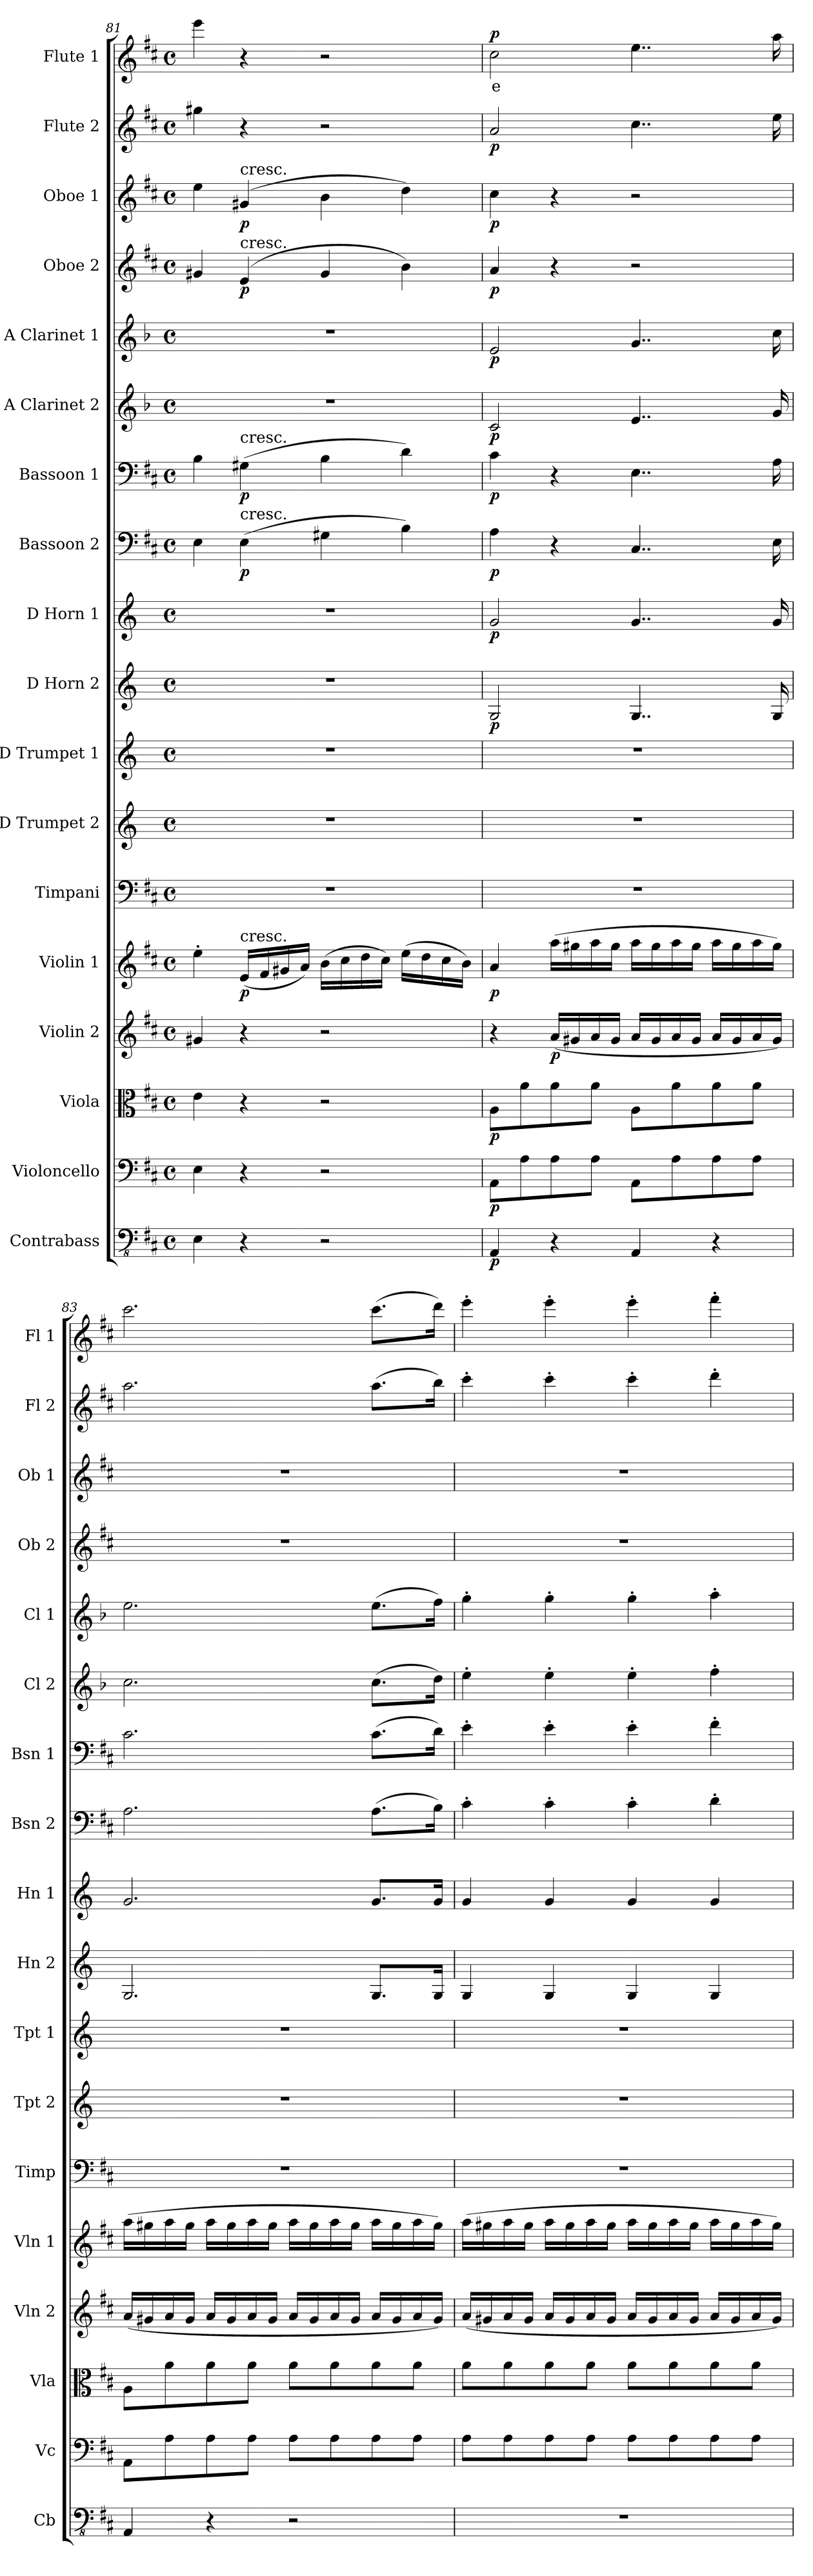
**kern	**dynam	**kern	**dynam	**kern	**dynam	**kern	**dynam	**kern	**dynam	**kern	**kern	**kern	**kern	**dynam	**kern	**dynam	**kern	**dynam	**kern	**dynam	**kern	**dynam	**kern	**dynam	**kern	**dynam	**kern	**dynam	**kern	**dynam	**kern	**text	**dynam
*part18	*part18	*part17	*part17	*part16	*part16	*part15	*part15	*part14	*part14	*part13	*part12	*part11	*part10	*part10	*part9	*part9	*part8	*part8	*part7	*part7	*part6	*part6	*part5	*part5	*part4	*part4	*part3	*part3	*part2	*part2	*part1	*part1	*part1
*staff18	*staff18	*staff17	*staff17	*staff16	*staff16	*staff15	*staff15	*staff14	*staff14	*staff13	*staff12	*staff11	*staff10	*staff10	*staff9	*staff9	*staff8	*staff8	*staff7	*staff7	*staff6	*staff6	*staff5	*staff5	*staff4	*staff4	*staff3	*staff3	*staff2	*staff2	*staff1	*staff1	*staff1
*I"Contrabass	*	*I"Violoncello	*	*I"Viola	*	*I"Violin 2	*	*I"Violin 1	*	*I"Timpani	*I"D Trumpet 2	*I"D Trumpet 1	*I"D Horn 2	*	*I"D Horn 1	*	*I"Bassoon 2	*	*I"Bassoon 1	*	*I"A Clarinet 2	*	*I"A Clarinet 1	*	*I"Oboe 2	*	*I"Oboe 1	*	*I"Flute 2	*	*I"Flute 1	*	*
*I'Cb	*	*I'Vc	*	*I'Vla	*	*I'Vln 2	*	*I'Vln 1	*	*I'Timp	*I'Tpt 2	*I'Tpt 1	*I'Hn 2	*	*I'Hn 1	*	*I'Bsn 2	*	*I'Bsn 1	*	*I'Cl 2	*	*I'Cl 1	*	*I'Ob 2	*	*I'Ob 1	*	*I'Fl 2	*	*I'Fl 1	*	*
*clefFv4	*	*clefF4	*	*clefC3	*	*clefG2	*	*clefG2	*	*clefF4	*clefG2	*clefG2	*clefG2	*	*clefG2	*	*clefF4	*	*clefF4	*	*clefG2	*	*clefG2	*	*clefG2	*	*clefG2	*	*clefG2	*	*clefG2	*	*
*	*	*	*	*	*	*	*	*	*	*	*ITrd-1c-2	*ITrd-1c-2	*ITrd6c10	*	*ITrd6c10	*	*	*	*	*	*ITrd2c3	*	*ITrd2c3	*	*	*	*	*	*	*	*	*	*
*k[f#c#]	*	*k[f#c#]	*	*k[f#c#]	*	*k[f#c#]	*	*k[f#c#]	*	*k[f#c#]	*k[f#c#]	*k[f#c#]	*k[f#c#]	*	*k[f#c#]	*	*k[f#c#]	*	*k[f#c#]	*	*k[f#c#]	*	*k[f#c#]	*	*k[f#c#]	*	*k[f#c#]	*	*k[f#c#]	*	*k[f#c#]	*	*
*M4/4	*	*M4/4	*	*M4/4	*	*M4/4	*	*M4/4	*	*M4/4	*M4/4	*M4/4	*M4/4	*	*M4/4	*	*M4/4	*	*M4/4	*	*M4/4	*	*M4/4	*	*M4/4	*	*M4/4	*	*M4/4	*	*M4/4	*	*
*met(c)	*	*met(c)	*	*met(c)	*	*met(c)	*	*met(c)	*	*met(c)	*met(c)	*met(c)	*met(c)	*	*met(c)	*	*met(c)	*	*met(c)	*	*met(c)	*	*met(c)	*	*met(c)	*	*met(c)	*	*met(c)	*	*met(c)	*	*
=81	=81	=81	=81	=81	=81	=81	=81	=81	=81	=81	=81	=81	=81	=81	=81	=81	=81	=81	=81	=81	=81	=81	=81	=81	=81	=81	=81	=81	=81	=81	=81	=81	=81
4EE\	.	4E\	.	4e\	.	4g#X/	.	4ee'\	.	1r	1r	1r	1r	.	1r	.	4E\	.	4B\	.	1r	.	1r	.	4g#X/	.	4ee\	.	4gg#X\	.	4eee\	.	.
!	!	!	!	!	!	!	!	!	!	!	!	!	!	!	!	!	!	!	!	!	!	!	!	!	!	!	!LO:TX:a:t=cresc.	!	!	!	!	!	!
!	!	!	!	!	!	!	!	!	!	!	!	!	!	!	!	!	!	!	!	!	!	!	!	!	!LO:TX:a:t=cresc.	!	!	!	!	!	!	!	!
!	!	!	!	!	!	!	!	!	!	!	!	!	!	!	!	!	!	!	!LO:TX:a:t=cresc.	!	!	!	!	!	!	!	!	!	!	!	!	!	!
!	!	!	!	!	!	!	!	!	!	!	!	!	!	!	!	!	!LO:TX:a:t=cresc.	!	!	!	!	!	!	!	!	!	!	!	!	!	!	!	!
!	!	!	!	!	!	!	!	!LO:TX:a:t=cresc.	!	!	!	!	!	!	!	!	!	!	!	!	!	!	!	!	!	!	!	!	!	!	!	!	!
!	!	!	!	!	!	!	!	!	!LO:DY:b	!	!	!	!	!	!	!	!	!LO:DY:b	!	!LO:DY:b	!	!	!	!	!	!LO:DY:b	!	!LO:DY:b	!	!	!	!	!
4r	.	4r	.	4r	.	4r	.	(16e/LL	p	.	.	.	.	.	.	.	(4E\	p	(4G#X\	p	.	.	.	.	(4e/	p	(4g#X/	p	4r	.	4r	.	.
.	.	.	.	.	.	.	.	16f#/	.	.	.	.	.	.	.	.	.	.	.	.	.	.	.	.	.	.	.	.	.	.	.	.	.
.	.	.	.	.	.	.	.	16g#X/	.	.	.	.	.	.	.	.	.	.	.	.	.	.	.	.	.	.	.	.	.	.	.	.	.
.	.	.	.	.	.	.	.	16a/JJ)	.	.	.	.	.	.	.	.	.	.	.	.	.	.	.	.	.	.	.	.	.	.	.	.	.
2r	.	2r	.	2r	.	2r	.	(16b\LL	.	.	.	.	.	.	.	.	4G#X\	.	4B\	.	.	.	.	.	4g#/	.	4b\	.	2r	.	2r	.	.
.	.	.	.	.	.	.	.	16cc#\	.	.	.	.	.	.	.	.	.	.	.	.	.	.	.	.	.	.	.	.	.	.	.	.	.
.	.	.	.	.	.	.	.	16dd\	.	.	.	.	.	.	.	.	.	.	.	.	.	.	.	.	.	.	.	.	.	.	.	.	.
.	.	.	.	.	.	.	.	16cc#\JJ)	.	.	.	.	.	.	.	.	.	.	.	.	.	.	.	.	.	.	.	.	.	.	.	.	.
.	.	.	.	.	.	.	.	(16ee\LL	.	.	.	.	.	.	.	.	4B\)	.	4d\)	.	.	.	.	.	4b\)	.	4dd\)	.	.	.	.	.	.
.	.	.	.	.	.	.	.	16dd\	.	.	.	.	.	.	.	.	.	.	.	.	.	.	.	.	.	.	.	.	.	.	.	.	.
.	.	.	.	.	.	.	.	16cc#\	.	.	.	.	.	.	.	.	.	.	.	.	.	.	.	.	.	.	.	.	.	.	.	.	.
.	.	.	.	.	.	.	.	16b\JJ)	.	.	.	.	.	.	.	.	.	.	.	.	.	.	.	.	.	.	.	.	.	.	.	.	.
!!LO:PB:g=z
=82	=82	=82	=82	=82	=82	=82	=82	=82	=82	=82	=82	=82	=82	=82	=82	=82	=82	=82	=82	=82	=82	=82	=82	=82	=82	=82	=82	=82	=82	=82	=82	=82	=82
!	!LO:DY:b	!	!LO:DY:b	!	!LO:DY:b	!	!	!	!LO:DY:b	!	!	!	!	!LO:DY:b	!	!LO:DY:b	!	!LO:DY:b	!	!LO:DY:b	!	!LO:DY:b	!	!LO:DY:b	!	!LO:DY:b	!	!LO:DY:b	!	!LO:DY:b	!	!LO:LY:b:color=#FF0000	!LO:DY:b
4AAA/	p	8AA\L	p	8A\L	p	4r	.	4a/	p	1r	1r	1r	2AA/	p	2A/	p	4A\	p	4c#\	p	2A/	p	2c#/	p	4a/	p	4cc#\	p	2a/	p	2cc#\	e	p
.	.	8A\	.	8a\	.	.	.	.	.	.	.	.	.	.	.	.	.	.	.	.	.	.	.	.	.	.	.	.	.	.	.	.	.
!	!	!	!	!	!	!	!LO:DY:b	!	!	!	!	!	!	!	!	!	!	!	!	!	!	!	!	!	!	!	!	!	!	!	!	!	!
4r	.	8A\	.	8a\	.	(16a/LL	p	(16aa\LL	.	.	.	.	.	.	.	.	4r	.	4r	.	.	.	.	.	4r	.	4r	.	.	.	.	.	.
.	.	.	.	.	.	16g#X/	.	16gg#X\	.	.	.	.	.	.	.	.	.	.	.	.	.	.	.	.	.	.	.	.	.	.	.	.	.
.	.	8A\J	.	8a\J	.	16a/	.	16aa\	.	.	.	.	.	.	.	.	.	.	.	.	.	.	.	.	.	.	.	.	.	.	.	.	.
.	.	.	.	.	.	16g#/JJ	.	16gg#\JJ	.	.	.	.	.	.	.	.	.	.	.	.	.	.	.	.	.	.	.	.	.	.	.	.	.
4AAA/	.	8AA\L	.	8A\L	.	16a/LL	.	16aa\LL	.	.	.	.	4..AA/	.	4..A/	.	4..C#/	.	4..E\	.	4..c#/	.	4..e/	.	2r	.	2r	.	4..cc#\	.	4..ee\	.	.
.	.	.	.	.	.	16g#/	.	16gg#\	.	.	.	.	.	.	.	.	.	.	.	.	.	.	.	.	.	.	.	.	.	.	.	.	.
.	.	8A\	.	8a\	.	16a/	.	16aa\	.	.	.	.	.	.	.	.	.	.	.	.	.	.	.	.	.	.	.	.	.	.	.	.	.
.	.	.	.	.	.	16g#/JJ	.	16gg#\JJ	.	.	.	.	.	.	.	.	.	.	.	.	.	.	.	.	.	.	.	.	.	.	.	.	.
4r	.	8A\	.	8a\	.	16a/LL	.	16aa\LL	.	.	.	.	.	.	.	.	.	.	.	.	.	.	.	.	.	.	.	.	.	.	.	.	.
.	.	.	.	.	.	16g#/	.	16gg#\	.	.	.	.	.	.	.	.	.	.	.	.	.	.	.	.	.	.	.	.	.	.	.	.	.
.	.	8A\J	.	8a\J	.	16a/	.	16aa\	.	.	.	.	.	.	.	.	.	.	.	.	.	.	.	.	.	.	.	.	.	.	.	.	.
.	.	.	.	.	.	16g#/JJ)	.	16gg#\JJ)	.	.	.	.	16AA/	.	16A/	.	16E\	.	16A\	.	16e/	.	16a\	.	.	.	.	.	16ee\	.	16aa\	.	.
=83	=83	=83	=83	=83	=83	=83	=83	=83	=83	=83	=83	=83	=83	=83	=83	=83	=83	=83	=83	=83	=83	=83	=83	=83	=83	=83	=83	=83	=83	=83	=83	=83	=83
4AAA/	.	8AA\L	.	8A\L	.	(16a/LL	.	(16aa\LL	.	1r	1r	1r	2.AA/	.	2.A/	.	2.A\	.	2.c#\	.	2.a\	.	2.cc#\	.	1r	.	1r	.	2.aa\	.	2.ccc#\	.	.
.	.	.	.	.	.	16g#X/	.	16gg#X\	.	.	.	.	.	.	.	.	.	.	.	.	.	.	.	.	.	.	.	.	.	.	.	.	.
.	.	8A\	.	8a\	.	16a/	.	16aa\	.	.	.	.	.	.	.	.	.	.	.	.	.	.	.	.	.	.	.	.	.	.	.	.	.
.	.	.	.	.	.	16g#/JJ	.	16gg#\JJ	.	.	.	.	.	.	.	.	.	.	.	.	.	.	.	.	.	.	.	.	.	.	.	.	.
4r	.	8A\	.	8a\	.	16a/LL	.	16aa\LL	.	.	.	.	.	.	.	.	.	.	.	.	.	.	.	.	.	.	.	.	.	.	.	.	.
.	.	.	.	.	.	16g#/	.	16gg#\	.	.	.	.	.	.	.	.	.	.	.	.	.	.	.	.	.	.	.	.	.	.	.	.	.
.	.	8A\J	.	8a\J	.	16a/	.	16aa\	.	.	.	.	.	.	.	.	.	.	.	.	.	.	.	.	.	.	.	.	.	.	.	.	.
.	.	.	.	.	.	16g#/JJ	.	16gg#\JJ	.	.	.	.	.	.	.	.	.	.	.	.	.	.	.	.	.	.	.	.	.	.	.	.	.
2r	.	8A\L	.	8a\L	.	16a/LL	.	16aa\LL	.	.	.	.	.	.	.	.	.	.	.	.	.	.	.	.	.	.	.	.	.	.	.	.	.
.	.	.	.	.	.	16g#/	.	16gg#\	.	.	.	.	.	.	.	.	.	.	.	.	.	.	.	.	.	.	.	.	.	.	.	.	.
.	.	8A\	.	8a\	.	16a/	.	16aa\	.	.	.	.	.	.	.	.	.	.	.	.	.	.	.	.	.	.	.	.	.	.	.	.	.
.	.	.	.	.	.	16g#/JJ	.	16gg#\JJ	.	.	.	.	.	.	.	.	.	.	.	.	.	.	.	.	.	.	.	.	.	.	.	.	.
.	.	8A\	.	8a\	.	16a/LL	.	16aa\LL	.	.	.	.	8.AA/L	.	8.A/L	.	(8.A\L	.	(8.c#\L	.	(8.a\L	.	(8.cc#\L	.	.	.	.	.	(8.aa\L	.	(8.ccc#\L	.	.
.	.	.	.	.	.	16g#/	.	16gg#\	.	.	.	.	.	.	.	.	.	.	.	.	.	.	.	.	.	.	.	.	.	.	.	.	.
.	.	8A\J	.	8a\J	.	16a/	.	16aa\	.	.	.	.	.	.	.	.	.	.	.	.	.	.	.	.	.	.	.	.	.	.	.	.	.
.	.	.	.	.	.	16g#/JJ)	.	16gg#\JJ)	.	.	.	.	16AA/Jk	.	16A/Jk	.	16B\Jk)	.	16d\Jk)	.	16b\Jk)	.	16dd\Jk)	.	.	.	.	.	16bb\Jk)	.	16ddd\Jk)	.	.
=84	=84	=84	=84	=84	=84	=84	=84	=84	=84	=84	=84	=84	=84	=84	=84	=84	=84	=84	=84	=84	=84	=84	=84	=84	=84	=84	=84	=84	=84	=84	=84	=84	=84
1r	.	8A\L	.	8a\L	.	(16a/LL	.	(16aa\LL	.	1r	1r	1r	4AA/	.	4A/	.	4c#'\	.	4e'\	.	4cc#'\	.	4ee'\	.	1r	.	1r	.	4ccc#'\	.	4eee'\	.	.
.	.	.	.	.	.	16g#X/	.	16gg#X\	.	.	.	.	.	.	.	.	.	.	.	.	.	.	.	.	.	.	.	.	.	.	.	.	.
.	.	8A\	.	8a\	.	16a/	.	16aa\	.	.	.	.	.	.	.	.	.	.	.	.	.	.	.	.	.	.	.	.	.	.	.	.	.
.	.	.	.	.	.	16g#/JJ	.	16gg#\JJ	.	.	.	.	.	.	.	.	.	.	.	.	.	.	.	.	.	.	.	.	.	.	.	.	.
.	.	8A\	.	8a\	.	16a/LL	.	16aa\LL	.	.	.	.	4AA/	.	4A/	.	4c#'\	.	4e'\	.	4cc#'\	.	4ee'\	.	.	.	.	.	4ccc#'\	.	4eee'\	.	.
.	.	.	.	.	.	16g#/	.	16gg#\	.	.	.	.	.	.	.	.	.	.	.	.	.	.	.	.	.	.	.	.	.	.	.	.	.
.	.	8A\J	.	8a\J	.	16a/	.	16aa\	.	.	.	.	.	.	.	.	.	.	.	.	.	.	.	.	.	.	.	.	.	.	.	.	.
.	.	.	.	.	.	16g#/JJ	.	16gg#\JJ	.	.	.	.	.	.	.	.	.	.	.	.	.	.	.	.	.	.	.	.	.	.	.	.	.
.	.	8A\L	.	8a\L	.	16a/LL	.	16aa\LL	.	.	.	.	4AA/	.	4A/	.	4c#'\	.	4e'\	.	4cc#'\	.	4ee'\	.	.	.	.	.	4ccc#'\	.	4eee'\	.	.
.	.	.	.	.	.	16g#/	.	16gg#\	.	.	.	.	.	.	.	.	.	.	.	.	.	.	.	.	.	.	.	.	.	.	.	.	.
.	.	8A\	.	8a\	.	16a/	.	16aa\	.	.	.	.	.	.	.	.	.	.	.	.	.	.	.	.	.	.	.	.	.	.	.	.	.
.	.	.	.	.	.	16g#/JJ	.	16gg#\JJ	.	.	.	.	.	.	.	.	.	.	.	.	.	.	.	.	.	.	.	.	.	.	.	.	.
.	.	8A\	.	8a\	.	16a/LL	.	16aa\LL	.	.	.	.	4AA/	.	4A/	.	4d'\	.	4f#'\	.	4dd'\	.	4ff#'\	.	.	.	.	.	4ddd'\	.	4fff#'\	.	.
.	.	.	.	.	.	16g#/	.	16gg#\	.	.	.	.	.	.	.	.	.	.	.	.	.	.	.	.	.	.	.	.	.	.	.	.	.
.	.	8A\J	.	8a\J	.	16a/	.	16aa\	.	.	.	.	.	.	.	.	.	.	.	.	.	.	.	.	.	.	.	.	.	.	.	.	.
.	.	.	.	.	.	16g#/JJ)	.	16gg#\JJ)	.	.	.	.	.	.	.	.	.	.	.	.	.	.	.	.	.	.	.	.	.	.	.	.	.
=	=	=	=	=	=	=	=	=	=	=	=	=	=	=	=	=	=	=	=	=	=	=	=	=	=	=	=	=	=	=	=	=	=
*-	*-	*-	*-	*-	*-	*-	*-	*-	*-	*-	*-	*-	*-	*-	*-	*-	*-	*-	*-	*-	*-	*-	*-	*-	*-	*-	*-	*-	*-	*-	*-	*-	*-
